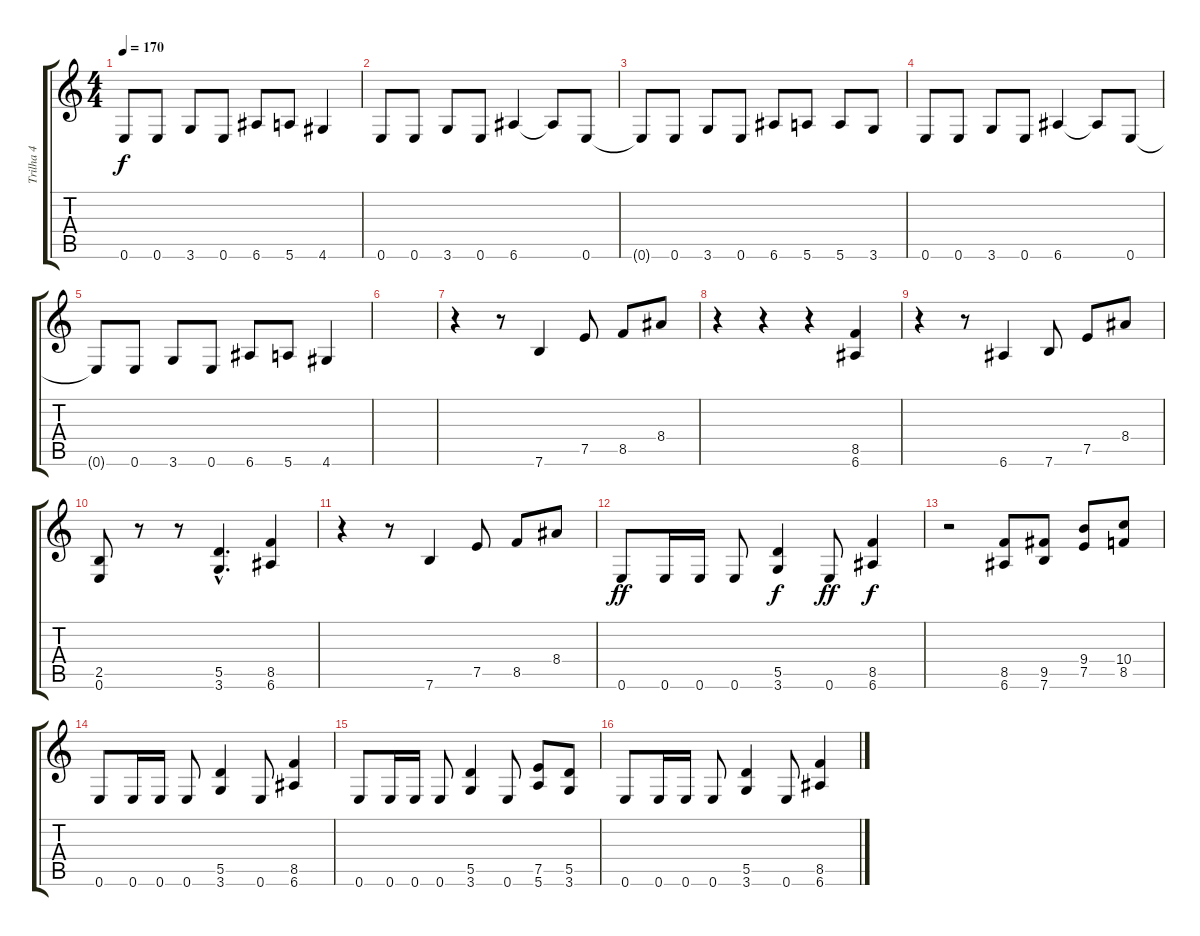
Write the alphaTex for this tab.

\track ("Trilha 4" "Trilha 4") {instrument distortionguitar}
\staff {score tabs}
\tuning (E4 B3 G3 D3 A2 E2) {hide}
\ts (4 4)
\tempo 170
\clef g2
\ks c
0.6{t}.8{dy f} 0.6.8 3.6.8 0.6.8 6.6.8 5.6.8 4.6.4 |
0.6.8 0.6.8 3.6.8 0.6.8 6.6.4 6.6{t}.8 0.6.8 |
0.6{t}.8 0.6.8 3.6.8 0.6.8 6.6.8 5.6.8 5.6.8 3.6.8 |
0.6.8 0.6.8 3.6.8 0.6.8 6.6.4 6.6{t}.8 0.6.8 |
0.6{t}.8 0.6.8 3.6.8 0.6.8 6.6.8 5.6.8 4.6.4 |
|
r.4 r.8 7.6.4 7.5.8 8.5.8 8.4.8 |
r.4 r.4 r.4 (8.5 6.6).4 |
r.4 r.8 6.6.4 7.6.8 7.5.8 8.4.8 |
(2.5 0.6).8 r.8 r.8 (5.5{hac} 3.6{hac}).4{d} (8.5 6.6).4 |
r.4 r.8 7.6.4 7.5.8 8.5.8 8.4.8 |
0.6.8{dy ff} 0.6.16 0.6.16 0.6.8 (5.5 3.6).4{dy f} 0.6.8{dy ff} (8.5 6.6).4{dy f} |
r.2 (8.5 6.6).8 (9.5 7.6).8 (9.4 7.5).8 (10.4 8.5).8 |
0.6.8 0.6.16 0.6.16 0.6.8 (5.5 3.6).4 0.6.8 (8.5 6.6).4 |
0.6.8 0.6.16 0.6.16 0.6.8 (5.5 3.6).4 0.6.8 (7.5 5.6).8 (5.5 3.6).8 |
0.6.8 0.6.16 0.6.16 0.6.8 (5.5 3.6).4 0.6.8 (8.5 6.6).4
